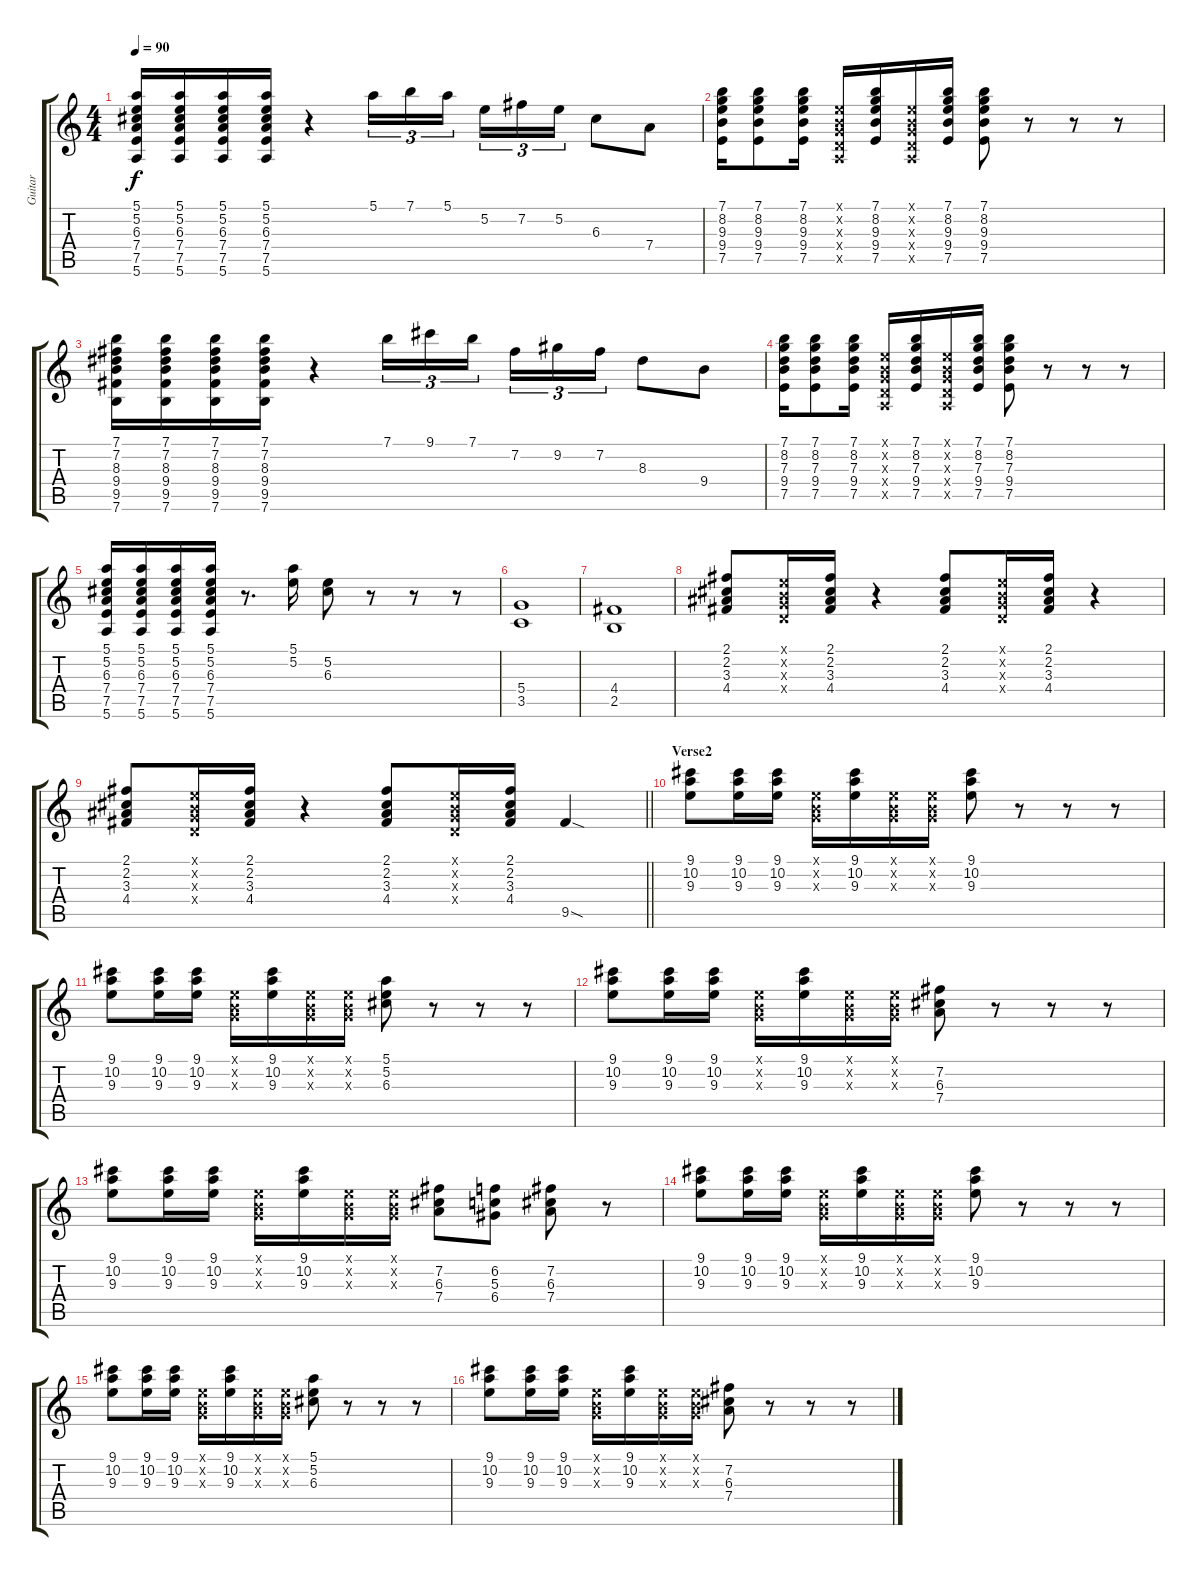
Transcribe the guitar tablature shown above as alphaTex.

\track ("Guitar" "Guitar") {instrument electricguitarclean}
\staff {score tabs}
\tuning (E4 B3 G3 D3 A2 E2) {hide}
\ts (4 4)
\tempo 90
\clef g2
\ks c
(5.1 5.2 6.3 7.4 7.5 5.6).16{dy f} (5.1 5.2 6.3 7.4 7.5 5.6).16 (5.1 5.2 6.3 7.4 7.5 5.6).16 (5.1 5.2 6.3 7.4 7.5 5.6).16 r.4 5.1.16{tu (3 2)} 7.1.16{tu (3 2)} 5.1.16{tu (3 2) beam splitsecondary} 5.2.16{tu (3 2)} 7.2.16{tu (3 2)} 5.2.16{tu (3 2)} 6.3.8 7.4.8 |
(7.1 8.2 9.3 9.4 7.5).16 (7.1 8.2 9.3 9.4 7.5).8 (7.1 8.2 9.3 9.4 7.5).16 (0.1{x} 0.2{x} 0.3{x} 0.4{x} 0.5{x}).16 (7.1 8.2 9.3 9.4 7.5).16 (0.1{x} 0.2{x} 0.3{x} 0.4{x} 0.5{x}).16 (7.1 8.2 9.3 9.4 7.5).16 (7.1 8.2 9.3 9.4 7.5).8 r.8 r.8 r.8 |
(7.1 7.2 8.3 9.4 9.5 7.6).16 (7.1 7.2 8.3 9.4 9.5 7.6).16 (7.1 7.2 8.3 9.4 9.5 7.6).16 (7.1 7.2 8.3 9.4 9.5 7.6).16 r.4 7.1.16{tu (3 2)} 9.1.16{tu (3 2)} 7.1.16{tu (3 2) beam splitsecondary} 7.2.16{tu (3 2)} 9.2.16{tu (3 2)} 7.2.16{tu (3 2)} 8.3.8 9.4.8 |
(7.1 8.2 7.3 9.4 7.5).16 (7.1 8.2 7.3 9.4 7.5).8 (7.1 8.2 7.3 9.4 7.5).16 (0.1{x} 0.2{x} 0.3{x} 0.4{x} 0.5{x}).16 (7.1 8.2 7.3 9.4 7.5).16 (0.1{x} 0.2{x} 0.3{x} 0.4{x} 0.5{x}).16 (7.1 8.2 7.3 9.4 7.5).16 (7.1 8.2 7.3 9.4 7.5).8 r.8 r.8 r.8 |
(5.1 5.2 6.3 7.4 7.5 5.6).16 (5.1 5.2 6.3 7.4 7.5 5.6).16 (5.1 5.2 6.3 7.4 7.5 5.6).16 (5.1 5.2 6.3 7.4 7.5 5.6).16 r.8{d} (5.1 5.2).16 (5.2 6.3).8 r.8 r.8 r.8 |
(5.4 3.5).1{instrument distortionguitar} |
(4.4 2.5).1 |
(2.1 2.2 3.3 4.4).8{instrument electricguitarclean} (0.1{x} 0.2{x} 0.3{x} 0.4{x}).16 (2.1 2.2 3.3 4.4).16 r.4 (2.1 2.2 3.3 4.4).8 (0.1{x} 0.2{x} 0.3{x} 0.4{x}).16 (2.1 2.2 3.3 4.4).16 r.4 |
\barLineRight lightlight
(2.1 2.2 3.3 4.4).8 (0.1{x} 0.2{x} 0.3{x} 0.4{x}).16 (2.1 2.2 3.3 4.4).16 r.4 (2.1 2.2 3.3 4.4).8 (0.1{x} 0.2{x} 0.3{x} 0.4{x}).16 (2.1 2.2 3.3 4.4).16 9.5{sod}.4 |
\section ("" "Verse2")
(9.1 10.2 9.3).8 (9.1 10.2 9.3).16 (9.1 10.2 9.3).16 (0.1{x} 0.2{x} 0.3{x}).16 (9.1 10.2 9.3).16 (0.1{x} 0.2{x} 0.3{x}).16 (0.1{x} 0.2{x} 0.3{x}).16 (9.1 10.2 9.3).8 r.8 r.8 r.8 |
(9.1 10.2 9.3).8 (9.1 10.2 9.3).16 (9.1 10.2 9.3).16 (0.1{x} 0.2{x} 0.3{x}).16 (9.1 10.2 9.3).16 (0.1{x} 0.2{x} 0.3{x}).16 (0.1{x} 0.2{x} 0.3{x}).16 (5.1 5.2 6.3).8 r.8 r.8 r.8 |
(9.1 10.2 9.3).8 (9.1 10.2 9.3).16 (9.1 10.2 9.3).16 (0.1{x} 0.2{x} 0.3{x}).16 (9.1 10.2 9.3).16 (0.1{x} 0.2{x} 0.3{x}).16 (0.1{x} 0.2{x} 0.3{x}).16 (7.2 6.3 7.4).8 r.8 r.8 r.8 |
(9.1 10.2 9.3).8 (9.1 10.2 9.3).16 (9.1 10.2 9.3).16 (0.1{x} 0.2{x} 0.3{x}).16 (9.1 10.2 9.3).16 (0.1{x} 0.2{x} 0.3{x}).16 (0.1{x} 0.2{x} 0.3{x}).16 (7.2 6.3 7.4).8 (6.2 5.3 6.4).8 (7.2 6.3 7.4).8 r.8 |
(9.1 10.2 9.3).8 (9.1 10.2 9.3).16 (9.1 10.2 9.3).16 (0.1{x} 0.2{x} 0.3{x}).16 (9.1 10.2 9.3).16 (0.1{x} 0.2{x} 0.3{x}).16 (0.1{x} 0.2{x} 0.3{x}).16 (9.1 10.2 9.3).8 r.8 r.8 r.8 |
(9.1 10.2 9.3).8 (9.1 10.2 9.3).16 (9.1 10.2 9.3).16 (0.1{x} 0.2{x} 0.3{x}).16 (9.1 10.2 9.3).16 (0.1{x} 0.2{x} 0.3{x}).16 (0.1{x} 0.2{x} 0.3{x}).16 (5.1 5.2 6.3).8 r.8 r.8 r.8 |
(9.1 10.2 9.3).8 (9.1 10.2 9.3).16 (9.1 10.2 9.3).16 (0.1{x} 0.2{x} 0.3{x}).16 (9.1 10.2 9.3).16 (0.1{x} 0.2{x} 0.3{x}).16 (0.1{x} 0.2{x} 0.3{x}).16 (7.2 6.3 7.4).8 r.8 r.8 r.8
